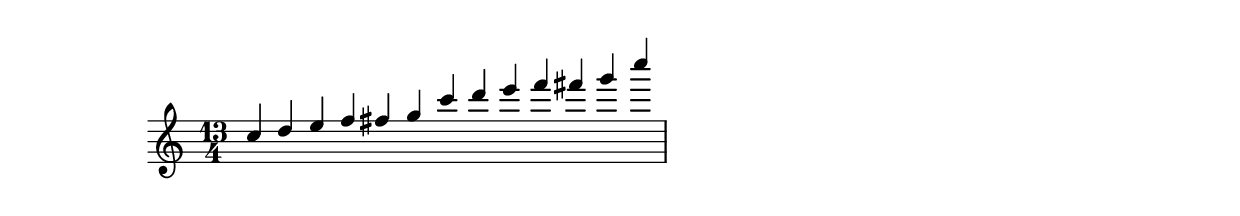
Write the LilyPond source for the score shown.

\version "2.18.2" \score { \new Staff << \new Voice { \set midiInstrument = #"piano" \voiceOne
 \key c \major \time 13/4
\override Voice.TextScript.font-size = #-4
 { c'' d'' e'' f'' fis'' g'' c''' d''' e''' f''' fis''' g''' c''''  } 
 } >> \layout { } \midi { \context { \Staff \remove "Staff_performer" }
\context { \Voice \consists "Staff_performer" } \tempo 2 = 60 } }
\paper{oddHeaderMarkup = ##f oddFooterMarkup = ##f}
